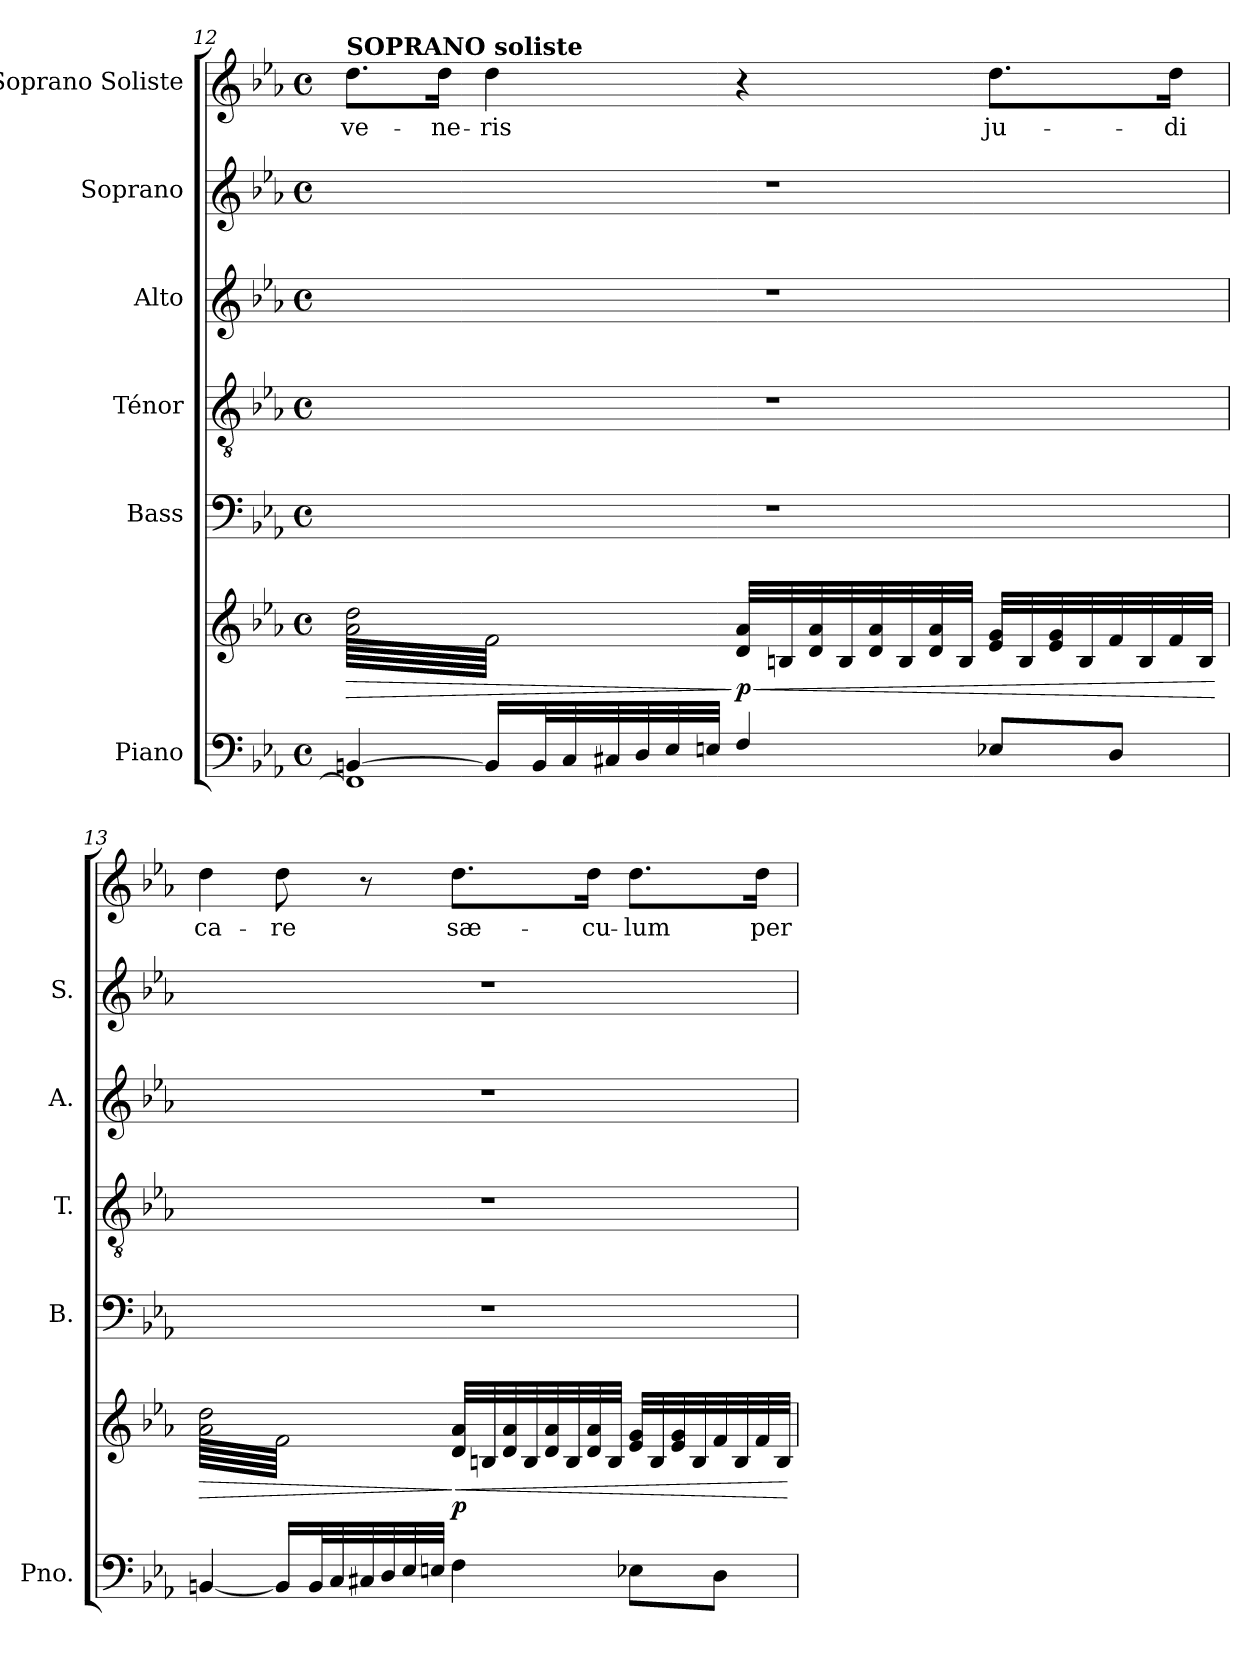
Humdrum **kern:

**kern	**kern	**dynam	**kern	**kern	**kern	**kern	**kern	**text
*part6	*part6	*part6	*part5	*part4	*part3	*part2	*part1	*part1
*staff7	*staff6	*staff6/7	*staff5	*staff4	*staff3	*staff2	*staff1	*staff1
*I"Piano	*	*	*I"Bass	*I"Ténor	*I"Alto	*I"Soprano	*I"Soprano Soliste	*
*I'Pno.	*	*	*I'B.	*I'T.	*I'A.	*I'S.	*	*
!!LO:PB:g=z
*clefF4	*clefG2	*	*clefF4	*clefGv2	*clefG2	*clefG2	*clefG2	*
*	*	*	*	*	*ITrd2c3	*	*	*
*k[b-e-a-]	*k[b-e-a-]	*	*k[b-e-a-]	*k[b-e-a-]	*k[]	*k[b-e-a-]	*k[b-e-a-]	*
*M4/4	*M4/4	*	*M4/4	*M4/4	*M4/4	*M4/4	*M4/4	*
*met(c)	*met(c)	*	*met(c)	*met(c)	*met(c)	*met(c)	*met(c)	*
=12	=12	=12	=12	=12	=12	=12	=12	=12
*^	*	*	*	*	*	*	*	*
!	!	!	!	!	!	!	!	!LO:TX:a:B:t=SOPRANO soliste	!
!	!	!	!LO:HP:b	!	!	!	!	!	!
*	*	*tremolo	*	*	*	*	*	*	*
[4BBn/	1FF]	64a-\ 64dd\LLLL	>	1r	1r	1r	1r	8.dd\L	ve-
.	.	64f/	.	.	.	.	.	.	.
.	.	64a-\ 64dd\	.	.	.	.	.	.	.
.	.	64f/	.	.	.	.	.	.	.
.	.	64a-\ 64dd\	.	.	.	.	.	.	.
.	.	64f/	.	.	.	.	.	.	.
.	.	64a-\ 64dd\	.	.	.	.	.	.	.
.	.	64f/	.	.	.	.	.	.	.
.	.	64a-\ 64dd\	.	.	.	.	.	.	.
.	.	64f/	.	.	.	.	.	.	.
.	.	64a-\ 64dd\	.	.	.	.	.	.	.
.	.	64f/	.	.	.	.	.	.	.
.	.	64a-\ 64dd\	.	.	.	.	.	16dd\Jk	-ne-
.	.	64f/	.	.	.	.	.	.	.
.	.	64a-\ 64dd\	.	.	.	.	.	.	.
.	.	64f/	.	.	.	.	.	.	.
16BB/LL]	.	64a-\ 64dd\	.	.	.	.	.	4dd\	-ris
.	.	64f/	.	.	.	.	.	.	.
.	.	64a-\ 64dd\	.	.	.	.	.	.	.
.	.	64f/	.	.	.	.	.	.	.
32BB/L	.	64a-\ 64dd\	.	.	.	.	.	.	.
.	.	64f/	.	.	.	.	.	.	.
32C/	.	64a-\ 64dd\	.	.	.	.	.	.	.
.	.	64f/	.	.	.	.	.	.	.
32C#X/	.	64a-\ 64dd\	.	.	.	.	.	.	.
.	.	64f/	.	.	.	.	.	.	.
32D/	.	64a-\ 64dd\	.	.	.	.	.	.	.
.	.	64f/	.	.	.	.	.	.	.
32E-/	.	64a-\ 64dd\	.	.	.	.	.	.	.
.	.	64f/	.	.	.	.	.	.	.
32En/JJJ	.	64a-\ 64dd\	.	.	.	.	.	.	.
.	.	64f/JJJJ	.	.	.	.	.	.	.
*	*	*Xtremolo	*	*	*	*	*	*	*
!	!	!	!LO:HP:n=1:b	!	!	!	!	!	!
!	!	!	!LO:DY:n=1:b	!	!	!	!	!	!
4F/	.	32d/ 32a-/LLL	] < p	.	.	.	.	4r	.
.	.	.	.	.	.	.	.	.	.
.	.	32Bn/	.	.	.	.	.	.	.
.	.	.	.	.	.	.	.	.	.
.	.	32d/ 32a-/	.	.	.	.	.	.	.
.	.	.	.	.	.	.	.	.	.
.	.	32B/	.	.	.	.	.	.	.
.	.	.	.	.	.	.	.	.	.
.	.	32d/ 32a-/	.	.	.	.	.	.	.
.	.	.	.	.	.	.	.	.	.
.	.	32B/	.	.	.	.	.	.	.
.	.	.	.	.	.	.	.	.	.
.	.	32d/ 32a-/	.	.	.	.	.	.	.
.	.	.	.	.	.	.	.	.	.
.	.	32B/JJJ	.	.	.	.	.	.	.
.	.	.	.	.	.	.	.	.	.
8E-X/L	.	32e-/ 32g/LLL	.	.	.	.	.	8.dd\L	ju-
.	.	32B/	.	.	.	.	.	.	.
.	.	32e-/ 32g/	.	.	.	.	.	.	.
.	.	32B/	.	.	.	.	.	.	.
8D/J	.	32f/	.	.	.	.	.	.	.
.	.	32B/	.	.	.	.	.	.	.
.	.	32f/	.	.	.	.	.	16dd\Jk	-di
.	.	32B/JJJ	.	.	.	.	.	.	.
*v	*v	*	*	*	*	*	*	*	*
.	.	[	.	.	.	.	.	.
=13	=13	=13	=13	=13	=13	=13	=13	=13
!	!	!LO:HP:b	!	!	!	!	!	!
*	*tremolo	*	*	*	*	*	*	*
[4BBn/	64a-\ 64dd\LLLL	>	1r	1r	1r	1r	4dd\	ca-
.	64f/	.	.	.	.	.	.	.
.	64a-\ 64dd\	.	.	.	.	.	.	.
.	64f/	.	.	.	.	.	.	.
.	64a-\ 64dd\	.	.	.	.	.	.	.
.	64f/	.	.	.	.	.	.	.
.	64a-\ 64dd\	.	.	.	.	.	.	.
.	64f/	.	.	.	.	.	.	.
.	64a-\ 64dd\	.	.	.	.	.	.	.
.	64f/	.	.	.	.	.	.	.
.	64a-\ 64dd\	.	.	.	.	.	.	.
.	64f/	.	.	.	.	.	.	.
.	64a-\ 64dd\	.	.	.	.	.	.	.
.	64f/	.	.	.	.	.	.	.
.	64a-\ 64dd\	.	.	.	.	.	.	.
.	64f/	.	.	.	.	.	.	.
16BB/LL]	64a-\ 64dd\	.	.	.	.	.	8dd\	-re
.	64f/	.	.	.	.	.	.	.
.	64a-\ 64dd\	.	.	.	.	.	.	.
.	64f/	.	.	.	.	.	.	.
32BB/L	64a-\ 64dd\	.	.	.	.	.	.	.
.	64f/	.	.	.	.	.	.	.
32C/	64a-\ 64dd\	.	.	.	.	.	.	.
.	64f/	.	.	.	.	.	.	.
32C#X/	64a-\ 64dd\	.	.	.	.	.	8r	.
.	64f/	.	.	.	.	.	.	.
32D/	64a-\ 64dd\	.	.	.	.	.	.	.
.	64f/	.	.	.	.	.	.	.
32E-/	64a-\ 64dd\	.	.	.	.	.	.	.
.	64f/	.	.	.	.	.	.	.
32En/JJJ	64a-\ 64dd\	.	.	.	.	.	.	.
.	64f/JJJJ	.	.	.	.	.	.	.
*	*Xtremolo	*	*	*	*	*	*	*
!	!	!LO:HP:n=1:b	!	!	!	!	!	!
!	!	!LO:DY:n=1:a=2	!	!	!	!	!	!
4F\	32d/ 32a-/LLL	] < p	.	.	.	.	8.dd\L	sæ-
.	.	.	.	.	.	.	.	.
.	32Bn/	.	.	.	.	.	.	.
.	.	.	.	.	.	.	.	.
.	32d/ 32a-/	.	.	.	.	.	.	.
.	.	.	.	.	.	.	.	.
.	32B/	.	.	.	.	.	.	.
.	.	.	.	.	.	.	.	.
.	32d/ 32a-/	.	.	.	.	.	.	.
.	.	.	.	.	.	.	.	.
.	32B/	.	.	.	.	.	.	.
.	.	.	.	.	.	.	.	.
.	32d/ 32a-/	.	.	.	.	.	16dd\Jk	-cu-
.	.	.	.	.	.	.	.	.
.	32B/JJJ	.	.	.	.	.	.	.
.	.	.	.	.	.	.	.	.
8E-X\L	32e-/ 32g/LLL	.	.	.	.	.	8.dd\L	-lum
.	32B/	.	.	.	.	.	.	.
.	32e-/ 32g/	.	.	.	.	.	.	.
.	32B/	.	.	.	.	.	.	.
8D\J	32f/	.	.	.	.	.	.	.
.	32B/	.	.	.	.	.	.	.
.	32f/	.	.	.	.	.	16dd\Jk	per
.	32B/JJJ	.	.	.	.	.	.	.
.	.	[	.	.	.	.	.	.
=	=	=	=	=	=	=	=	=
*-	*-	*-	*-	*-	*-	*-	*-	*-
